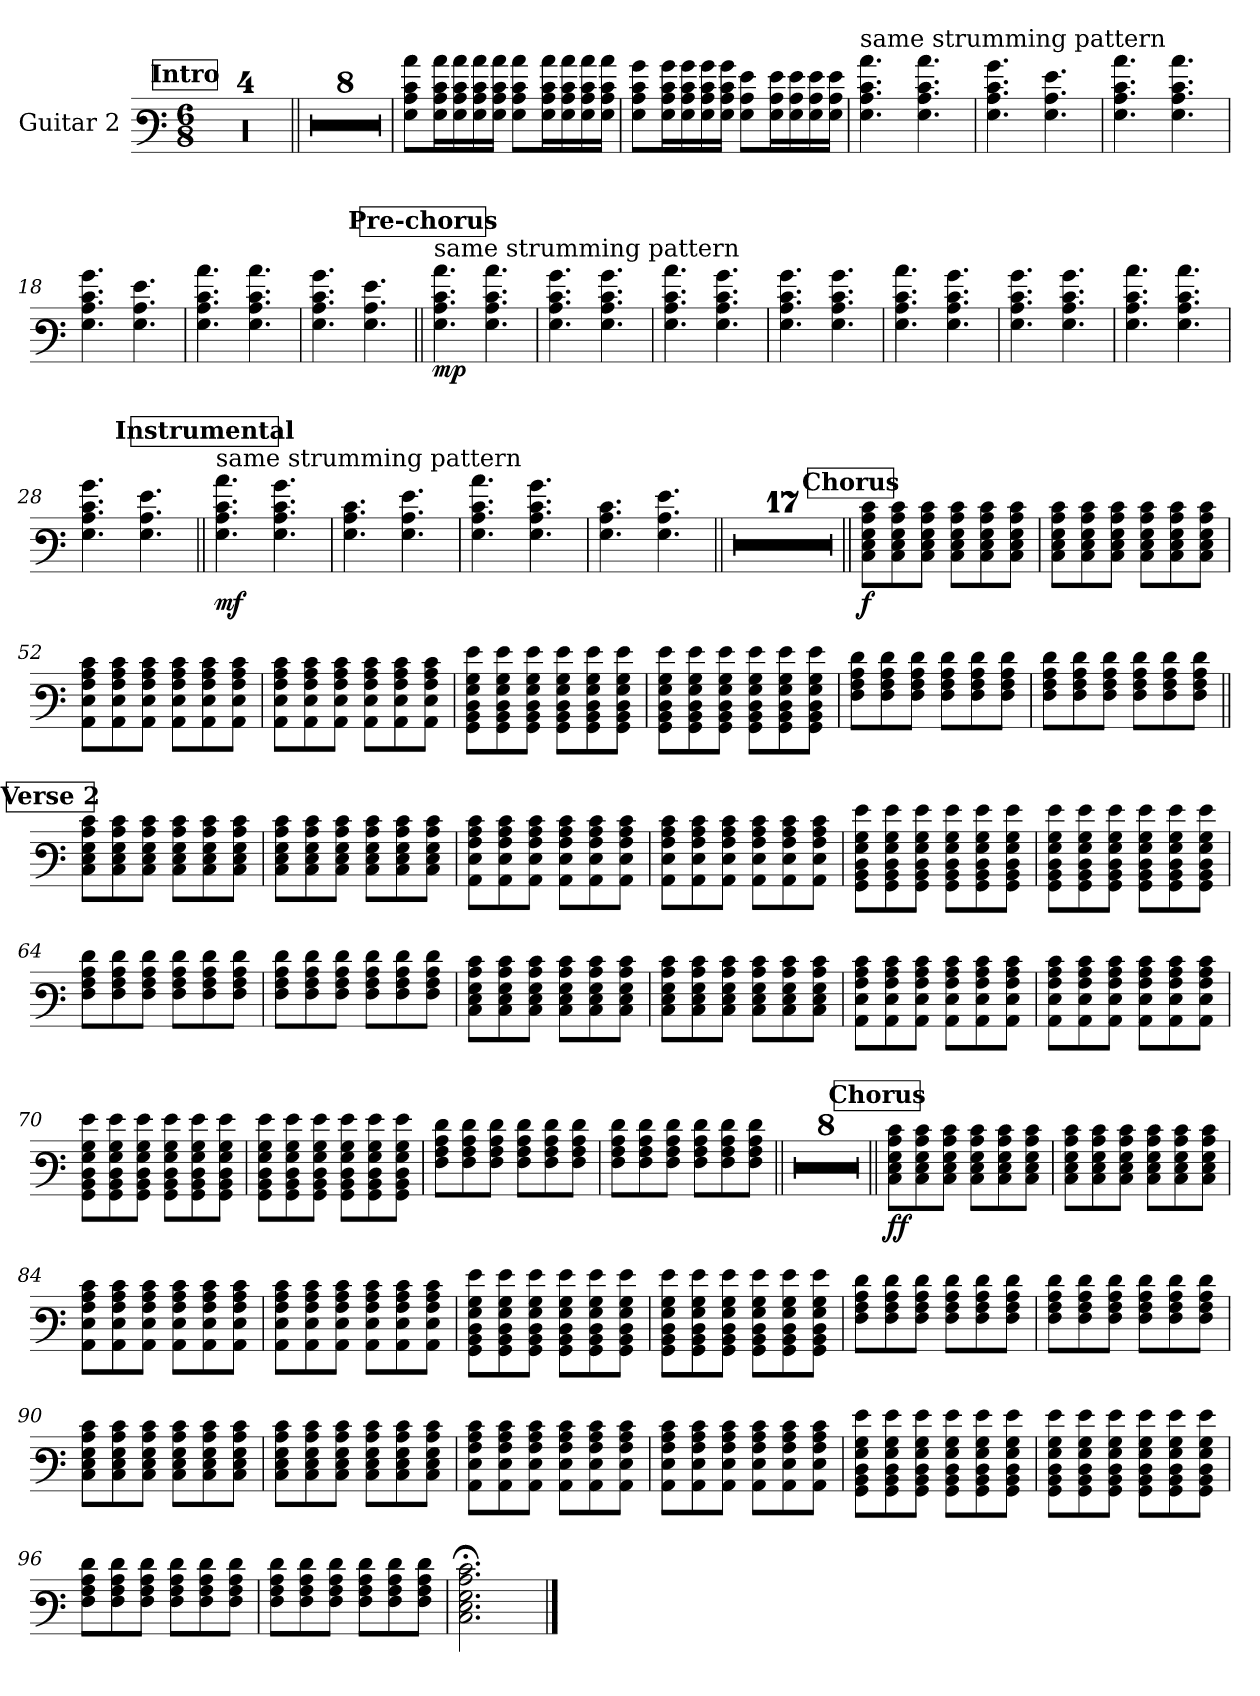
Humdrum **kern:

**kern	**dynam
*part1	*part1
*staff1	*staff1
*I"Guitar 2	*
*I'Guit. 2	*
*stria6	*
*	*
*k[]	*
*M6/8	*
*MM113	*
!!LO:REH:place=s1:a:B:fs=14:t=Intro
=1	=1
!	!LO:DY:b
2.r	p
=2	=2
2.r	.
=3	=3
2.r	.
=4	=4
2.r	.
=5||	=5||
2.r	.
=6	=6
2.r	.
=7	=7
2.r	.
=8	=8
2.r	.
=9	=9
2.r	.
=10	=10
2.r	.
=11	=11
2.r	.
=12	=12
2.r	.
=13	=13
8G\ 8c\ 8e\ 8cc\L	.
16G\ 16c\ 16e\ 16cc\L	.
16G\ 16c\ 16e\ 16cc\	.
16G\ 16c\ 16e\ 16cc\	.
16G\ 16c\ 16e\ 16cc\JJ	.
8G\ 8c\ 8e\ 8cc\L	.
16G\ 16c\ 16e\ 16cc\L	.
16G\ 16c\ 16e\ 16cc\	.
16G\ 16c\ 16e\ 16cc\	.
16G\ 16c\ 16e\ 16cc\JJ	.
=14	=14
8G\ 8c\ 8e\ 8b\L	.
16G\ 16c\ 16e\ 16b\L	.
16G\ 16c\ 16e\ 16b\	.
16G\ 16c\ 16e\ 16b\	.
16G\ 16c\ 16e\ 16b\JJ	.
8G\ 8c\ 8g\L	.
16G\ 16c\ 16g\L	.
16G\ 16c\ 16g\	.
16G\ 16c\ 16g\	.
16G\ 16c\ 16g\JJ	.
=15	=15
!LO:TX:a:t=same strumming pattern	!
4.G\ 4.c\ 4.e\ 4.cc\	.
4.G\ 4.c\ 4.e\ 4.cc\	.
!!LO:LB:g=z
=16	=16
4.G\ 4.c\ 4.e\ 4.b\	.
4.G\ 4.c\ 4.g\	.
=17	=17
4.G\ 4.c\ 4.e\ 4.cc\	.
4.G\ 4.c\ 4.e\ 4.cc\	.
=18	=18
4.G\ 4.c\ 4.e\ 4.b\	.
4.G\ 4.c\ 4.g\	.
=19	=19
4.G\ 4.c\ 4.e\ 4.cc\	.
4.G\ 4.c\ 4.e\ 4.cc\	.
=20	=20
4.G\ 4.c\ 4.e\ 4.b\	.
4.G\ 4.c\ 4.g\	.
!!LO:REH:place=s1:a:B:fs=14:t=Pre-chorus
=21||	=21||
!LO:TX:a:t=same strumming pattern	!
!	!LO:DY:b
4.G\ 4.c\ 4.e\ 4.cc\	mp
4.G\ 4.c\ 4.e\ 4.cc\	.
=22	=22
4.G\ 4.c\ 4.e\ 4.b\	.
4.G\ 4.c\ 4.e\ 4.b\	.
=23	=23
4.G\ 4.c\ 4.e\ 4.cc\	.
4.G\ 4.c\ 4.e\ 4.b\	.
=24	=24
4.G\ 4.c\ 4.e\ 4.b\	.
4.G\ 4.c\ 4.e\ 4.b\	.
=25	=25
4.G\ 4.c\ 4.e\ 4.cc\	.
4.G\ 4.c\ 4.e\ 4.b\	.
=26	=26
4.G\ 4.c\ 4.e\ 4.b\	.
4.G\ 4.c\ 4.e\ 4.b\	.
!!LO:LB:g=z
=27	=27
4.G\ 4.c\ 4.e\ 4.cc\	.
4.G\ 4.c\ 4.e\ 4.cc\	.
=28	=28
4.G\ 4.c\ 4.e\ 4.b\	.
4.G\ 4.c\ 4.g\	.
!!LO:REH:place=s1:a:B:fs=14:t=Instrumental
=29||	=29||
!LO:TX:a:t=same strumming pattern	!
!	!LO:DY:b
4.G\ 4.c\ 4.e\ 4.cc\	mf
4.G\ 4.c\ 4.e\ 4.b\	.
=30	=30
4.G\ 4.c\ 4.e\	.
4.G\ 4.c\ 4.g\	.
=31	=31
4.G\ 4.c\ 4.e\ 4.cc\	.
4.G\ 4.c\ 4.e\ 4.b\	.
=32	=32
4.G\ 4.c\ 4.e\	.
4.G\ 4.c\ 4.g\	.
=33||	=33||
2.r	.
=34	=34
2.r	.
=35	=35
2.r	.
=36	=36
2.r	.
=37	=37
2.r	.
=38	=38
2.r	.
=39	=39
2.r	.
=40	=40
2.r	.
=41	=41
2.r	.
=42	=42
2.r	.
=43	=43
2.r	.
=44	=44
2.r	.
=45	=45
2.r	.
=46	=46
2.r	.
=47	=47
2.r	.
=48	=48
2.r	.
=49	=49
2.r	.
!!LO:REH:place=s1:a:B:fs=14:t=Chorus
=50||	=50||
!	!LO:DY:b
8C\ 8E\ 8G\ 8c\ 8e\L	f
8C\ 8E\ 8G\ 8c\ 8e\	.
8C\ 8E\ 8G\ 8c\ 8e\J	.
8C\ 8E\ 8G\ 8c\ 8e\L	.
8C\ 8E\ 8G\ 8c\ 8e\	.
8C\ 8E\ 8G\ 8c\ 8e\J	.
!!LO:LB:g=z
=51	=51
8C\ 8E\ 8G\ 8c\ 8e\L	.
8C\ 8E\ 8G\ 8c\ 8e\	.
8C\ 8E\ 8G\ 8c\ 8e\J	.
8C\ 8E\ 8G\ 8c\ 8e\L	.
8C\ 8E\ 8G\ 8c\ 8e\	.
8C\ 8E\ 8G\ 8c\ 8e\J	.
=52	=52
8AA\ 8E\ 8A\ 8c\ 8e\L	.
8AA\ 8E\ 8A\ 8c\ 8e\	.
8AA\ 8E\ 8A\ 8c\ 8e\J	.
8AA\ 8E\ 8A\ 8c\ 8e\L	.
8AA\ 8E\ 8A\ 8c\ 8e\	.
8AA\ 8E\ 8A\ 8c\ 8e\J	.
=53	=53
8AA\ 8E\ 8A\ 8c\ 8e\L	.
8AA\ 8E\ 8A\ 8c\ 8e\	.
8AA\ 8E\ 8A\ 8c\ 8e\J	.
8AA\ 8E\ 8A\ 8c\ 8e\L	.
8AA\ 8E\ 8A\ 8c\ 8e\	.
8AA\ 8E\ 8A\ 8c\ 8e\J	.
=54	=54
8GG\ 8BB\ 8D\ 8G\ 8B\ 8g\L	.
8GG\ 8BB\ 8D\ 8G\ 8B\ 8g\	.
8GG\ 8BB\ 8D\ 8G\ 8B\ 8g\J	.
8GG\ 8BB\ 8D\ 8G\ 8B\ 8g\L	.
8GG\ 8BB\ 8D\ 8G\ 8B\ 8g\	.
8GG\ 8BB\ 8D\ 8G\ 8B\ 8g\J	.
=55	=55
8GG\ 8BB\ 8D\ 8G\ 8B\ 8g\L	.
8GG\ 8BB\ 8D\ 8G\ 8B\ 8g\	.
8GG\ 8BB\ 8D\ 8G\ 8B\ 8g\J	.
8GG\ 8BB\ 8D\ 8G\ 8B\ 8g\L	.
8GG\ 8BB\ 8D\ 8G\ 8B\ 8g\	.
8GG\ 8BB\ 8D\ 8G\ 8B\ 8g\J	.
=56	=56
8F\ 8A\ 8c\ 8f\L	.
8F\ 8A\ 8c\ 8f\	.
8F\ 8A\ 8c\ 8f\J	.
8F\ 8A\ 8c\ 8f\L	.
8F\ 8A\ 8c\ 8f\	.
8F\ 8A\ 8c\ 8f\J	.
!!LO:LB:g=z
=57	=57
8F\ 8A\ 8c\ 8f\L	.
8F\ 8A\ 8c\ 8f\	.
8F\ 8A\ 8c\ 8f\J	.
8F\ 8A\ 8c\ 8f\L	.
8F\ 8A\ 8c\ 8f\	.
8F\ 8A\ 8c\ 8f\J	.
!!LO:REH:place=s1:a:B:fs=14:t=Verse 2
=58||	=58||
8C\ 8E\ 8G\ 8c\ 8e\L	.
8C\ 8E\ 8G\ 8c\ 8e\	.
8C\ 8E\ 8G\ 8c\ 8e\J	.
8C\ 8E\ 8G\ 8c\ 8e\L	.
8C\ 8E\ 8G\ 8c\ 8e\	.
8C\ 8E\ 8G\ 8c\ 8e\J	.
=59	=59
8C\ 8E\ 8G\ 8c\ 8e\L	.
8C\ 8E\ 8G\ 8c\ 8e\	.
8C\ 8E\ 8G\ 8c\ 8e\J	.
8C\ 8E\ 8G\ 8c\ 8e\L	.
8C\ 8E\ 8G\ 8c\ 8e\	.
8C\ 8E\ 8G\ 8c\ 8e\J	.
=60	=60
8AA\ 8E\ 8A\ 8c\ 8e\L	.
8AA\ 8E\ 8A\ 8c\ 8e\	.
8AA\ 8E\ 8A\ 8c\ 8e\J	.
8AA\ 8E\ 8A\ 8c\ 8e\L	.
8AA\ 8E\ 8A\ 8c\ 8e\	.
8AA\ 8E\ 8A\ 8c\ 8e\J	.
=61	=61
8AA\ 8E\ 8A\ 8c\ 8e\L	.
8AA\ 8E\ 8A\ 8c\ 8e\	.
8AA\ 8E\ 8A\ 8c\ 8e\J	.
8AA\ 8E\ 8A\ 8c\ 8e\L	.
8AA\ 8E\ 8A\ 8c\ 8e\	.
8AA\ 8E\ 8A\ 8c\ 8e\J	.
=62	=62
8GG\ 8BB\ 8D\ 8G\ 8B\ 8g\L	.
8GG\ 8BB\ 8D\ 8G\ 8B\ 8g\	.
8GG\ 8BB\ 8D\ 8G\ 8B\ 8g\J	.
8GG\ 8BB\ 8D\ 8G\ 8B\ 8g\L	.
8GG\ 8BB\ 8D\ 8G\ 8B\ 8g\	.
8GG\ 8BB\ 8D\ 8G\ 8B\ 8g\J	.
!!LO:LB:g=z
=63	=63
8GG\ 8BB\ 8D\ 8G\ 8B\ 8g\L	.
8GG\ 8BB\ 8D\ 8G\ 8B\ 8g\	.
8GG\ 8BB\ 8D\ 8G\ 8B\ 8g\J	.
8GG\ 8BB\ 8D\ 8G\ 8B\ 8g\L	.
8GG\ 8BB\ 8D\ 8G\ 8B\ 8g\	.
8GG\ 8BB\ 8D\ 8G\ 8B\ 8g\J	.
=64	=64
8F\ 8A\ 8c\ 8f\L	.
8F\ 8A\ 8c\ 8f\	.
8F\ 8A\ 8c\ 8f\J	.
8F\ 8A\ 8c\ 8f\L	.
8F\ 8A\ 8c\ 8f\	.
8F\ 8A\ 8c\ 8f\J	.
=65	=65
8F\ 8A\ 8c\ 8f\L	.
8F\ 8A\ 8c\ 8f\	.
8F\ 8A\ 8c\ 8f\J	.
8F\ 8A\ 8c\ 8f\L	.
8F\ 8A\ 8c\ 8f\	.
8F\ 8A\ 8c\ 8f\J	.
=66	=66
8C\ 8E\ 8G\ 8c\ 8e\L	.
8C\ 8E\ 8G\ 8c\ 8e\	.
8C\ 8E\ 8G\ 8c\ 8e\J	.
8C\ 8E\ 8G\ 8c\ 8e\L	.
8C\ 8E\ 8G\ 8c\ 8e\	.
8C\ 8E\ 8G\ 8c\ 8e\J	.
=67	=67
8C\ 8E\ 8G\ 8c\ 8e\L	.
8C\ 8E\ 8G\ 8c\ 8e\	.
8C\ 8E\ 8G\ 8c\ 8e\J	.
8C\ 8E\ 8G\ 8c\ 8e\L	.
8C\ 8E\ 8G\ 8c\ 8e\	.
8C\ 8E\ 8G\ 8c\ 8e\J	.
=68	=68
8AA\ 8E\ 8A\ 8c\ 8e\L	.
8AA\ 8E\ 8A\ 8c\ 8e\	.
8AA\ 8E\ 8A\ 8c\ 8e\J	.
8AA\ 8E\ 8A\ 8c\ 8e\L	.
8AA\ 8E\ 8A\ 8c\ 8e\	.
8AA\ 8E\ 8A\ 8c\ 8e\J	.
!!LO:PB:g=z
=69	=69
8AA\ 8E\ 8A\ 8c\ 8e\L	.
8AA\ 8E\ 8A\ 8c\ 8e\	.
8AA\ 8E\ 8A\ 8c\ 8e\J	.
8AA\ 8E\ 8A\ 8c\ 8e\L	.
8AA\ 8E\ 8A\ 8c\ 8e\	.
8AA\ 8E\ 8A\ 8c\ 8e\J	.
=70	=70
8GG\ 8BB\ 8D\ 8G\ 8B\ 8g\L	.
8GG\ 8BB\ 8D\ 8G\ 8B\ 8g\	.
8GG\ 8BB\ 8D\ 8G\ 8B\ 8g\J	.
8GG\ 8BB\ 8D\ 8G\ 8B\ 8g\L	.
8GG\ 8BB\ 8D\ 8G\ 8B\ 8g\	.
8GG\ 8BB\ 8D\ 8G\ 8B\ 8g\J	.
=71	=71
8GG\ 8BB\ 8D\ 8G\ 8B\ 8g\L	.
8GG\ 8BB\ 8D\ 8G\ 8B\ 8g\	.
8GG\ 8BB\ 8D\ 8G\ 8B\ 8g\J	.
8GG\ 8BB\ 8D\ 8G\ 8B\ 8g\L	.
8GG\ 8BB\ 8D\ 8G\ 8B\ 8g\	.
8GG\ 8BB\ 8D\ 8G\ 8B\ 8g\J	.
=72	=72
8F\ 8A\ 8c\ 8f\L	.
8F\ 8A\ 8c\ 8f\	.
8F\ 8A\ 8c\ 8f\J	.
8F\ 8A\ 8c\ 8f\L	.
8F\ 8A\ 8c\ 8f\	.
8F\ 8A\ 8c\ 8f\J	.
=73	=73
8F\ 8A\ 8c\ 8f\L	.
8F\ 8A\ 8c\ 8f\	.
8F\ 8A\ 8c\ 8f\J	.
8F\ 8A\ 8c\ 8f\L	.
8F\ 8A\ 8c\ 8f\	.
8F\ 8A\ 8c\ 8f\J	.
=74||	=74||
2.r	.
=75	=75
2.r	.
=76	=76
2.r	.
=77	=77
2.r	.
=78	=78
2.r	.
=79	=79
2.r	.
=80	=80
2.r	.
=81	=81
2.r	.
!!LO:REH:place=s1:a:B:fs=14:t=Chorus
=82||	=82||
!	!LO:DY:b
8C\ 8E\ 8G\ 8c\ 8e\L	ff
8C\ 8E\ 8G\ 8c\ 8e\	.
8C\ 8E\ 8G\ 8c\ 8e\J	.
8C\ 8E\ 8G\ 8c\ 8e\L	.
8C\ 8E\ 8G\ 8c\ 8e\	.
8C\ 8E\ 8G\ 8c\ 8e\J	.
!!LO:LB:g=z
=83	=83
8C\ 8E\ 8G\ 8c\ 8e\L	.
8C\ 8E\ 8G\ 8c\ 8e\	.
8C\ 8E\ 8G\ 8c\ 8e\J	.
8C\ 8E\ 8G\ 8c\ 8e\L	.
8C\ 8E\ 8G\ 8c\ 8e\	.
8C\ 8E\ 8G\ 8c\ 8e\J	.
=84	=84
8AA\ 8E\ 8A\ 8c\ 8e\L	.
8AA\ 8E\ 8A\ 8c\ 8e\	.
8AA\ 8E\ 8A\ 8c\ 8e\J	.
8AA\ 8E\ 8A\ 8c\ 8e\L	.
8AA\ 8E\ 8A\ 8c\ 8e\	.
8AA\ 8E\ 8A\ 8c\ 8e\J	.
=85	=85
8AA\ 8E\ 8A\ 8c\ 8e\L	.
8AA\ 8E\ 8A\ 8c\ 8e\	.
8AA\ 8E\ 8A\ 8c\ 8e\J	.
8AA\ 8E\ 8A\ 8c\ 8e\L	.
8AA\ 8E\ 8A\ 8c\ 8e\	.
8AA\ 8E\ 8A\ 8c\ 8e\J	.
=86	=86
8GG\ 8BB\ 8D\ 8G\ 8B\ 8g\L	.
8GG\ 8BB\ 8D\ 8G\ 8B\ 8g\	.
8GG\ 8BB\ 8D\ 8G\ 8B\ 8g\J	.
8GG\ 8BB\ 8D\ 8G\ 8B\ 8g\L	.
8GG\ 8BB\ 8D\ 8G\ 8B\ 8g\	.
8GG\ 8BB\ 8D\ 8G\ 8B\ 8g\J	.
=87	=87
8GG\ 8BB\ 8D\ 8G\ 8B\ 8g\L	.
8GG\ 8BB\ 8D\ 8G\ 8B\ 8g\	.
8GG\ 8BB\ 8D\ 8G\ 8B\ 8g\J	.
8GG\ 8BB\ 8D\ 8G\ 8B\ 8g\L	.
8GG\ 8BB\ 8D\ 8G\ 8B\ 8g\	.
8GG\ 8BB\ 8D\ 8G\ 8B\ 8g\J	.
=88	=88
8F\ 8A\ 8c\ 8f\L	.
8F\ 8A\ 8c\ 8f\	.
8F\ 8A\ 8c\ 8f\J	.
8F\ 8A\ 8c\ 8f\L	.
8F\ 8A\ 8c\ 8f\	.
8F\ 8A\ 8c\ 8f\J	.
!!LO:LB:g=z
=89	=89
8F\ 8A\ 8c\ 8f\L	.
8F\ 8A\ 8c\ 8f\	.
8F\ 8A\ 8c\ 8f\J	.
8F\ 8A\ 8c\ 8f\L	.
8F\ 8A\ 8c\ 8f\	.
8F\ 8A\ 8c\ 8f\J	.
=90	=90
8C\ 8E\ 8G\ 8c\ 8e\L	.
8C\ 8E\ 8G\ 8c\ 8e\	.
8C\ 8E\ 8G\ 8c\ 8e\J	.
8C\ 8E\ 8G\ 8c\ 8e\L	.
8C\ 8E\ 8G\ 8c\ 8e\	.
8C\ 8E\ 8G\ 8c\ 8e\J	.
=91	=91
8C\ 8E\ 8G\ 8c\ 8e\L	.
8C\ 8E\ 8G\ 8c\ 8e\	.
8C\ 8E\ 8G\ 8c\ 8e\J	.
8C\ 8E\ 8G\ 8c\ 8e\L	.
8C\ 8E\ 8G\ 8c\ 8e\	.
8C\ 8E\ 8G\ 8c\ 8e\J	.
=92	=92
8AA\ 8E\ 8A\ 8c\ 8e\L	.
8AA\ 8E\ 8A\ 8c\ 8e\	.
8AA\ 8E\ 8A\ 8c\ 8e\J	.
8AA\ 8E\ 8A\ 8c\ 8e\L	.
8AA\ 8E\ 8A\ 8c\ 8e\	.
8AA\ 8E\ 8A\ 8c\ 8e\J	.
=93	=93
8AA\ 8E\ 8A\ 8c\ 8e\L	.
8AA\ 8E\ 8A\ 8c\ 8e\	.
8AA\ 8E\ 8A\ 8c\ 8e\J	.
8AA\ 8E\ 8A\ 8c\ 8e\L	.
8AA\ 8E\ 8A\ 8c\ 8e\	.
8AA\ 8E\ 8A\ 8c\ 8e\J	.
=94	=94
8GG\ 8BB\ 8D\ 8G\ 8B\ 8g\L	.
8GG\ 8BB\ 8D\ 8G\ 8B\ 8g\	.
8GG\ 8BB\ 8D\ 8G\ 8B\ 8g\J	.
8GG\ 8BB\ 8D\ 8G\ 8B\ 8g\L	.
8GG\ 8BB\ 8D\ 8G\ 8B\ 8g\	.
8GG\ 8BB\ 8D\ 8G\ 8B\ 8g\J	.
!!LO:LB:g=z
=95	=95
8GG\ 8BB\ 8D\ 8G\ 8B\ 8g\L	.
8GG\ 8BB\ 8D\ 8G\ 8B\ 8g\	.
8GG\ 8BB\ 8D\ 8G\ 8B\ 8g\J	.
8GG\ 8BB\ 8D\ 8G\ 8B\ 8g\L	.
8GG\ 8BB\ 8D\ 8G\ 8B\ 8g\	.
8GG\ 8BB\ 8D\ 8G\ 8B\ 8g\J	.
=96	=96
8F\ 8A\ 8c\ 8f\L	.
8F\ 8A\ 8c\ 8f\	.
8F\ 8A\ 8c\ 8f\J	.
8F\ 8A\ 8c\ 8f\L	.
8F\ 8A\ 8c\ 8f\	.
8F\ 8A\ 8c\ 8f\J	.
=97	=97
8F\ 8A\ 8c\ 8f\L	.
8F\ 8A\ 8c\ 8f\	.
8F\ 8A\ 8c\ 8f\J	.
8F\ 8A\ 8c\ 8f\L	.
8F\ 8A\ 8c\ 8f\	.
8F\ 8A\ 8c\ 8f\J	.
=98	=98
2.C\;< 2.E\;< 2.G\;< 2.c\;< 2.e\;<	.
==	==
*-	*-
